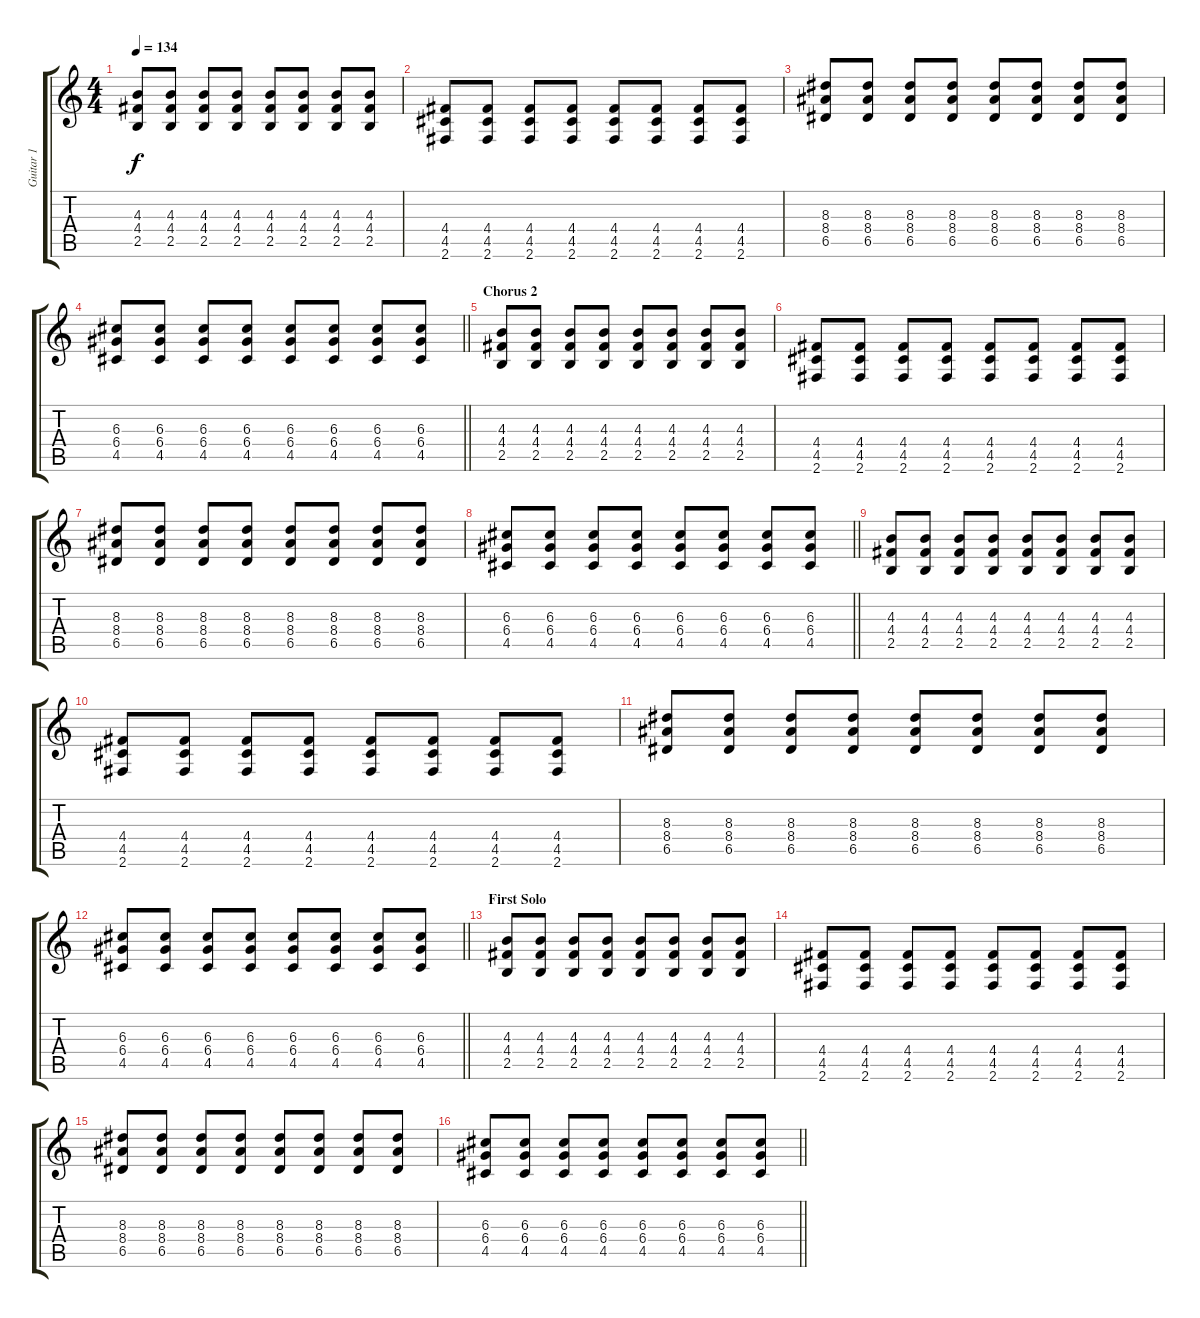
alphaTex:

\track ("Guitar 1" "Guitar 1") {instrument overdrivenguitar}
\staff {score tabs}
\tuning (E4 B3 G3 D3 A2 E2) {hide}
\ts (4 4)
\tempo 134
\clef g2
\ks c
(4.3 4.4 2.5).8{dy f} (4.3 4.4 2.5).8 (4.3 4.4 2.5).8 (4.3 4.4 2.5).8 (4.3 4.4 2.5).8 (4.3 4.4 2.5).8 (4.3 4.4 2.5).8 (4.3 4.4 2.5).8 |
(4.4 4.5 2.6).8 (4.4 4.5 2.6).8 (4.4 4.5 2.6).8 (4.4 4.5 2.6).8 (4.4 4.5 2.6).8 (4.4 4.5 2.6).8 (4.4 4.5 2.6).8 (4.4 4.5 2.6).8 |
(8.3 8.4 6.5).8 (8.3 8.4 6.5).8 (8.3 8.4 6.5).8 (8.3 8.4 6.5).8 (8.3 8.4 6.5).8 (8.3 8.4 6.5).8 (8.3 8.4 6.5).8 (8.3 8.4 6.5).8 |
\barLineRight lightlight
(6.3 6.4 4.5).8 (6.3 6.4 4.5).8 (6.3 6.4 4.5).8 (6.3 6.4 4.5).8 (6.3 6.4 4.5).8 (6.3 6.4 4.5).8 (6.3 6.4 4.5).8 (6.3 6.4 4.5).8 |
\section ("" "Chorus 2")
(4.3 4.4 2.5).8 (4.3 4.4 2.5).8 (4.3 4.4 2.5).8 (4.3 4.4 2.5).8 (4.3 4.4 2.5).8 (4.3 4.4 2.5).8 (4.3 4.4 2.5).8 (4.3 4.4 2.5).8 |
(4.4 4.5 2.6).8 (4.4 4.5 2.6).8 (4.4 4.5 2.6).8 (4.4 4.5 2.6).8 (4.4 4.5 2.6).8 (4.4 4.5 2.6).8 (4.4 4.5 2.6).8 (4.4 4.5 2.6).8 |
(8.3 8.4 6.5).8 (8.3 8.4 6.5).8 (8.3 8.4 6.5).8 (8.3 8.4 6.5).8 (8.3 8.4 6.5).8 (8.3 8.4 6.5).8 (8.3 8.4 6.5).8 (8.3 8.4 6.5).8 |
\barLineRight lightlight
(6.3 6.4 4.5).8 (6.3 6.4 4.5).8 (6.3 6.4 4.5).8 (6.3 6.4 4.5).8 (6.3 6.4 4.5).8 (6.3 6.4 4.5).8 (6.3 6.4 4.5).8 (6.3 6.4 4.5).8 |
(4.3 4.4 2.5).8 (4.3 4.4 2.5).8 (4.3 4.4 2.5).8 (4.3 4.4 2.5).8 (4.3 4.4 2.5).8 (4.3 4.4 2.5).8 (4.3 4.4 2.5).8 (4.3 4.4 2.5).8 |
(4.4 4.5 2.6).8 (4.4 4.5 2.6).8 (4.4 4.5 2.6).8 (4.4 4.5 2.6).8 (4.4 4.5 2.6).8 (4.4 4.5 2.6).8 (4.4 4.5 2.6).8 (4.4 4.5 2.6).8 |
(8.3 8.4 6.5).8 (8.3 8.4 6.5).8 (8.3 8.4 6.5).8 (8.3 8.4 6.5).8 (8.3 8.4 6.5).8 (8.3 8.4 6.5).8 (8.3 8.4 6.5).8 (8.3 8.4 6.5).8 |
\barLineRight lightlight
(6.3 6.4 4.5).8 (6.3 6.4 4.5).8 (6.3 6.4 4.5).8 (6.3 6.4 4.5).8 (6.3 6.4 4.5).8 (6.3 6.4 4.5).8 (6.3 6.4 4.5).8 (6.3 6.4 4.5).8 |
\section ("" "First Solo")
(4.3 4.4 2.5).8 (4.3 4.4 2.5).8 (4.3 4.4 2.5).8 (4.3 4.4 2.5).8 (4.3 4.4 2.5).8 (4.3 4.4 2.5).8 (4.3 4.4 2.5).8 (4.3 4.4 2.5).8 |
(4.4 4.5 2.6).8 (4.4 4.5 2.6).8 (4.4 4.5 2.6).8 (4.4 4.5 2.6).8 (4.4 4.5 2.6).8 (4.4 4.5 2.6).8 (4.4 4.5 2.6).8 (4.4 4.5 2.6).8 |
(8.3 8.4 6.5).8 (8.3 8.4 6.5).8 (8.3 8.4 6.5).8 (8.3 8.4 6.5).8 (8.3 8.4 6.5).8 (8.3 8.4 6.5).8 (8.3 8.4 6.5).8 (8.3 8.4 6.5).8 |
\barLineRight lightlight
(6.3 6.4 4.5).8 (6.3 6.4 4.5).8 (6.3 6.4 4.5).8 (6.3 6.4 4.5).8 (6.3 6.4 4.5).8 (6.3 6.4 4.5).8 (6.3 6.4 4.5).8 (6.3 6.4 4.5).8
